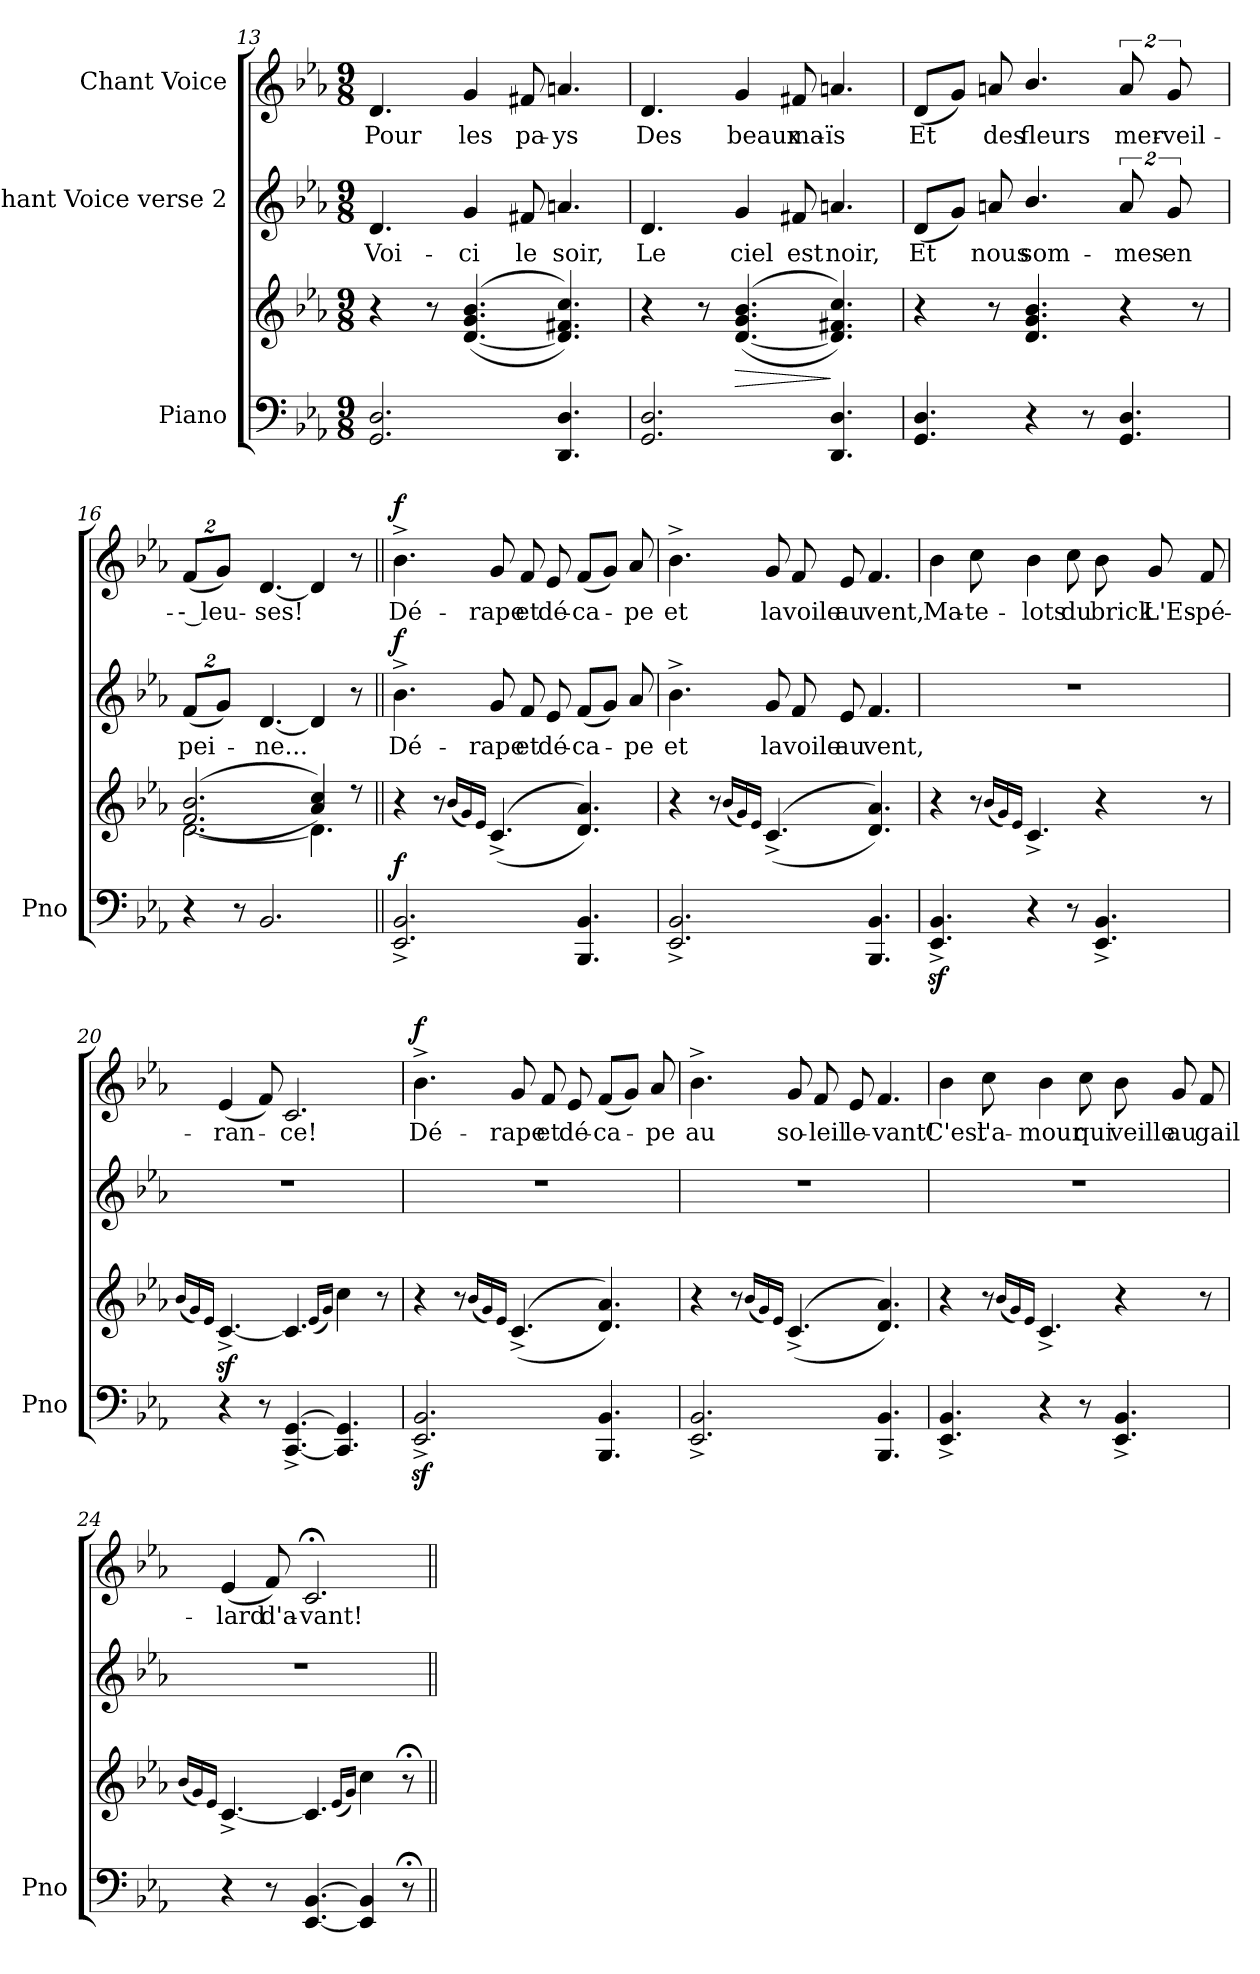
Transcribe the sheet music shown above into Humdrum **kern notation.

**kern	**kern	**dynam	**kern	**text	**dynam	**kern	**text	**dynam
*part3	*part3	*part3	*part2	*part2	*part2	*part1	*part1	*part1
*staff4	*staff3	*staff3/4	*staff2	*staff2	*staff2	*staff1	*staff1	*staff1
*I"Piano	*	*	*I"Chant Voice verse 2	*	*	*I"Chant Voice	*	*
*I'Pno	*	*	*	*	*	*	*	*
*clefF4	*clefG2	*	*clefG2	*	*	*clefG2	*	*
*k[b-e-a-]	*k[b-e-a-]	*	*k[b-e-a-]	*	*	*k[b-e-a-]	*	*
*M9/8	*M9/8	*	*M9/8	*	*	*M9/8	*	*
=13	=13	=13	=13	=13	=13	=13	=13	=13
!	!	!	!	!LO:LY:b	!	!	!LO:LY:b	!
2.GG/ 2.D/	4r	.	4.d/	Voi-	.	4.d/	Pour	.
.	8r	.	.	.	.	.	.	.
!	!	!	!	!LO:LY:b	!	!	!LO:LY:b	!
.	(([4.d/ 4.g/ 4.b-/	.	4g/	-ci	.	4g/	les	.
!	!	!	!	!LO:LY:b	!	!	!LO:LY:b	!
.	.	.	8f#X/	le	.	8f#X/	pa-	.
!	!	!	!	!LO:LY:b	!	!	!LO:LY:b	!
4.DD/ 4.D/	4.d/] 4.f#X/ 4.cc/))	.	4.an/	soir,	.	4.an/	-ys	.
=14	=14	=14	=14	=14	=14	=14	=14	=14
!	!	!	!	!LO:LY:b	!	!	!LO:LY:b	!
2.GG/ 2.D/	4r	.	4.d/	Le	.	4.d/	Des	.
.	8r	.	.	.	.	.	.	.
!	!	!LO:HP:b	!	!LO:LY:b	!	!	!LO:LY:b	!
.	(([4.d/ 4.g/ 4.b-/	>	4g/	ciel	.	4g/	beaux	.
!	!	!	!	!LO:LY:b	!	!	!LO:LY:b	!
.	.	.	8f#X/	est	.	8f#X/	ma-	.
!	!	!	!	!LO:LY:b	!	!	!LO:LY:b	!
4.DD/ 4.D/	4.d/] 4.f#X/ 4.cc/))	]	4.an/	noir,	.	4.an/	-ïs	.
=15	=15	=15	=15	=15	=15	=15	=15	=15
!	!	!	!	!LO:LY:b	!	!	!LO:LY:b	!
4.GG/ 4.D/	4r	.	(8d/L	Et	.	(8d/L	Et	.
.	.	.	8g/J)	.	.	8g/J)	.	.
!	!	!	!	!LO:LY:b	!	!	!LO:LY:b	!
.	8r	.	8an/	nous	.	8an/	des	.
!	!	!	!	!LO:LY:b	!	!	!LO:LY:b	!
4r	4.d/ 4.g/ 4.b-/	.	4.b-/	som-	.	4.b-/	fleurs	.
8r	.	.	.	.	.	.	.	.
!	!	!	!	!LO:LY:b	!	!	!LO:LY:b	!
4.GG/ 4.D/	4r	.	16%3a/	-mes	.	16%3a/	mer-	.
!	!	!	!	!LO:LY:b	!	!	!LO:LY:b	!
.	.	.	16%3g/	en	.	16%3g/	-veil-	.
.	8r	.	.	.	.	.	.	.
!!LO:LB:g=z
=16	=16	=16	=16	=16	=16	=16	=16	=16
*	*^	*	*	*	*	*	*	*
*	*	*	*	*Xbrackettup	*	*	*	*	*
!	!	!	!	!	!LO:LY:b	!	!	!	!
*	*	*	*	*	*	*	*Xbrackettup	*	*
!	!	!	!	!	!	!	!	!LO:LY:b	!
4r	((2.f/ 2.b-/	[2.d\	.	(16%3f/L	pei-	.	(16%3f/L	-- leu-	.
.	.	.	.	16%3g/J)	.	.	16%3g/J)	.	.
8r	.	.	.	.	.	.	.	.	.
!	!	!	!	!	!LO:LY:b	!	!	!LO:LY:b	!
2.BB-/	.	.	.	[4.d/	-ne...	.	[4.d/	-ses!	.
.	4a-/ 4cc/))	4.d\]	.	4d/]	.	.	4d/]	.	.
.	8r	.	.	8r	.	.	8r	.	.
*	*v	*v	*	*	*	*	*	*	*
=17||	=17||	=17||	=17||	=17||	=17||	=17||	=17||	=17||
!	!	!LO:DY:a=2	!	!LO:LY:b	!LO:DY:a	!	!LO:LY:b	!LO:DY:a
2.EE-/^ 2.BB-/^	4r	f	4.b-^\	Dé-	f	4.b-^\	Dé-	f
.	8r	.	.	.	.	.	.	.
.	(16qb-/LL	.	.	.	.	.	.	.
.	16qg/)	.	.	.	.	.	.	.
.	16qe-/JJ	.	.	.	.	.	.	.
!	!	!	!	!LO:LY:b	!	!	!LO:LY:b	!
.	((>4.c^/	.	8g/	-rape	.	8g/	-rape	.
!	!	!	!	!LO:LY:b	!	!	!LO:LY:b	!
.	.	.	8f/	et	.	8f/	et	.
!	!	!	!	!LO:LY:b	!	!	!LO:LY:b	!
.	.	.	8e-/	dé-	.	8e-/	dé-	.
!	!	!	!	!LO:LY:b	!	!	!LO:LY:b	!
4.BBB-/ 4.BB-/	4.d/ 4.a-/))	.	(8f/L	-ca-	.	(8f/L	-ca-	.
.	.	.	8g/J)	.	.	8g/J)	.	.
!	!	!	!	!LO:LY:b	!	!	!LO:LY:b	!
.	.	.	8a-/	-pe	.	8a-/	-pe	.
=18	=18	=18	=18	=18	=18	=18	=18	=18
!	!	!	!	!LO:LY:b	!	!	!LO:LY:b	!
2.EE-/^ 2.BB-/^	4r	.	4.b-^\	et	.	4.b-^\	et	.
.	8r	.	.	.	.	.	.	.
.	(16qb-/LL	.	.	.	.	.	.	.
.	16qg/)	.	.	.	.	.	.	.
.	16qe-/JJ	.	.	.	.	.	.	.
!	!	!	!	!LO:LY:b	!	!	!LO:LY:b	!
.	((>4.c^/	.	8g/	la	.	8g/	la	.
!	!	!	!	!LO:LY:b	!	!	!LO:LY:b	!
.	.	.	8f/	voile	.	8f/	voile	.
!	!	!	!	!LO:LY:b	!	!	!LO:LY:b	!
.	.	.	8e-/	au	.	8e-/	au	.
!	!	!	!	!LO:LY:b	!	!	!LO:LY:b	!
4.BBB-/ 4.BB-/	4.d/ 4.a-/))	.	4.f/	vent,	.	4.f/	vent,	.
!!LO:LB:g=z
=19	=19	=19	=19	=19	=19	=19	=19	=19
!	!	!	!	!	!	!	!LO:LY:b	!
4.EE-/z>^ 4.BB-/z>^	4r	.	8%9r	.	.	4b-\	-Ma-	.
!	!	!	!	!	!	!	!LO:LY:b	!
.	8r	.	.	.	.	8cc\	-te-	.
.	(16qb-/LL	.	.	.	.	.	.	.
.	16qg/)	.	.	.	.	.	.	.
.	16qe-/JJ	.	.	.	.	.	.	.
!	!	!	!	!	!	!	!LO:LY:b	!
4r	4.c^/	.	.	.	.	4b-\	-lots	.
!	!	!	!	!	!	!	!LO:LY:b	!
8r	.	.	.	.	.	8cc\	du	.
!	!	!	!	!	!	!	!LO:LY:b	!
4.EE-/^ 4.BB-/^	4r	.	.	.	.	8b-\	brick	.
!	!	!	!	!	!	!	!LO:LY:b	!
.	.	.	.	.	.	8g/	L'Es-	.
!	!	!	!	!	!	!	!LO:LY:b	!
.	8r	.	.	.	.	8f/	-pé-	.
=20	=20	=20	=20	=20	=20	=20	=20	=20
.	(16qb-/LL	.	.	.	.	.	.	.
.	16qg/)	.	.	.	.	.	.	.
.	16qe-/JJ	.	.	.	.	.	.	.
!	!	!	!	!	!	!	!LO:LY:b	!
4r	[4.cz<^/	.	8%9r	.	.	(4e-/	-ran-	.
8r	.	.	.	.	.	8f/)	.	.
!	!	!	!	!	!	!	!LO:LY:b	!
[4.CC/^< [4.GG/^<	4.c/]	.	.	.	.	2.c/	-ce!	.
.	(16qe-/LL	.	.	.	.	.	.	.
.	16qg/JJ)	.	.	.	.	.	.	.
4.CC/] 4.GG/]	4cc\	.	.	.	.	.	.	.
.	8r	.	.	.	.	.	.	.
=21	=21	=21	=21	=21	=21	=21	=21	=21
!	!	!	!	!	!	!	!LO:LY:b	!LO:DY:a
2.EE-/z>^ 2.BB-/z>^	4r	.	8%9r	.	.	4.b-^\	Dé-	f
.	8r	.	.	.	.	.	.	.
.	(16qb-/LL	.	.	.	.	.	.	.
.	16qg/)	.	.	.	.	.	.	.
.	16qe-/JJ	.	.	.	.	.	.	.
!	!	!	!	!	!	!	!LO:LY:b	!
.	((>4.c^/	.	.	.	.	8g/	-rape	.
!	!	!	!	!	!	!	!LO:LY:b	!
.	.	.	.	.	.	8f/	et	.
!	!	!	!	!	!	!	!LO:LY:b	!
.	.	.	.	.	.	8e-/	dé-	.
!	!	!	!	!	!	!	!LO:LY:b	!
4.BBB-/ 4.BB-/	4.d/ 4.a-/))	.	.	.	.	(8f/L	-ca-	.
.	.	.	.	.	.	8g/J)	.	.
!	!	!	!	!	!	!	!LO:LY:b	!
.	.	.	.	.	.	8a-/	-pe	.
!!LO:LB:g=z
=22	=22	=22	=22	=22	=22	=22	=22	=22
!	!	!	!	!	!	!	!LO:LY:b	!
2.EE-/^ 2.BB-/^	4r	.	8%9r	.	.	4.b-^\	au	.
.	8r	.	.	.	.	.	.	.
.	(16qb-/LL	.	.	.	.	.	.	.
.	16qg/)	.	.	.	.	.	.	.
.	16qe-/JJ	.	.	.	.	.	.	.
!	!	!	!	!	!	!	!LO:LY:b	!
.	((>4.c^/	.	.	.	.	8g/	so-	.
!	!	!	!	!	!	!	!LO:LY:b	!
.	.	.	.	.	.	8f/	-leil	.
!	!	!	!	!	!	!	!LO:LY:b	!
.	.	.	.	.	.	8e-/	le-	.
!	!	!	!	!	!	!	!LO:LY:b	!
4.BBB-/ 4.BB-/	4.d/ 4.a-/))	.	.	.	.	4.f/	-vant!	.
=23	=23	=23	=23	=23	=23	=23	=23	=23
!	!	!	!	!	!	!	!LO:LY:b	!
4.EE-/^ 4.BB-/^	4r	.	8%9r	.	.	4b-\	C'est	.
!	!	!	!	!	!	!	!LO:LY:b	!
.	8r	.	.	.	.	8cc\	l'a-	.
.	(16qb-/LL	.	.	.	.	.	.	.
.	16qg/)	.	.	.	.	.	.	.
.	16qe-/JJ	.	.	.	.	.	.	.
!	!	!	!	!	!	!	!LO:LY:b	!
4r	4.c^/	.	.	.	.	4b-\	-mour	.
!	!	!	!	!	!	!	!LO:LY:b	!
8r	.	.	.	.	.	8cc\	qui	.
!	!	!	!	!	!	!	!LO:LY:b	!
4.EE-/^ 4.BB-/^	4r	.	.	.	.	8b-\	veille	.
!	!	!	!	!	!	!	!LO:LY:b	!
.	.	.	.	.	.	8g/	au	.
!	!	!	!	!	!	!	!LO:LY:b	!
.	8r	.	.	.	.	8f/	gail-	.
=24	=24	=24	=24	=24	=24	=24	=24	=24
.	(16qb-/LL	.	.	.	.	.	.	.
.	16qg/)	.	.	.	.	.	.	.
.	16qe-/JJ	.	.	.	.	.	.	.
!	!	!	!	!	!	!	!LO:LY:b	!
4r	[4.c^/	.	8%9r	.	.	(4e-/	-lard	.
!	!	!	!	!	!	!	!LO:LY:b	!
8r	.	.	.	.	.	8f/)	d'a-	.
!	!	!	!	!	!	!	!LO:LY:b	!
[4.EE-/ [4.BB-/	4.c/]	.	.	.	.	2.c;</	-vant!	.
.	(16qe-/LL	.	.	.	.	.	.	.
.	16qg/JJ)	.	.	.	.	.	.	.
4EE-/] 4BB-/]	4cc\	.	.	.	.	.	.	.
8r;<	8r;<	.	.	.	.	.	.	.
=||	=||	=||	=||	=||	=||	=||	=||	=||
*-	*-	*-	*-	*-	*-	*-	*-	*-
